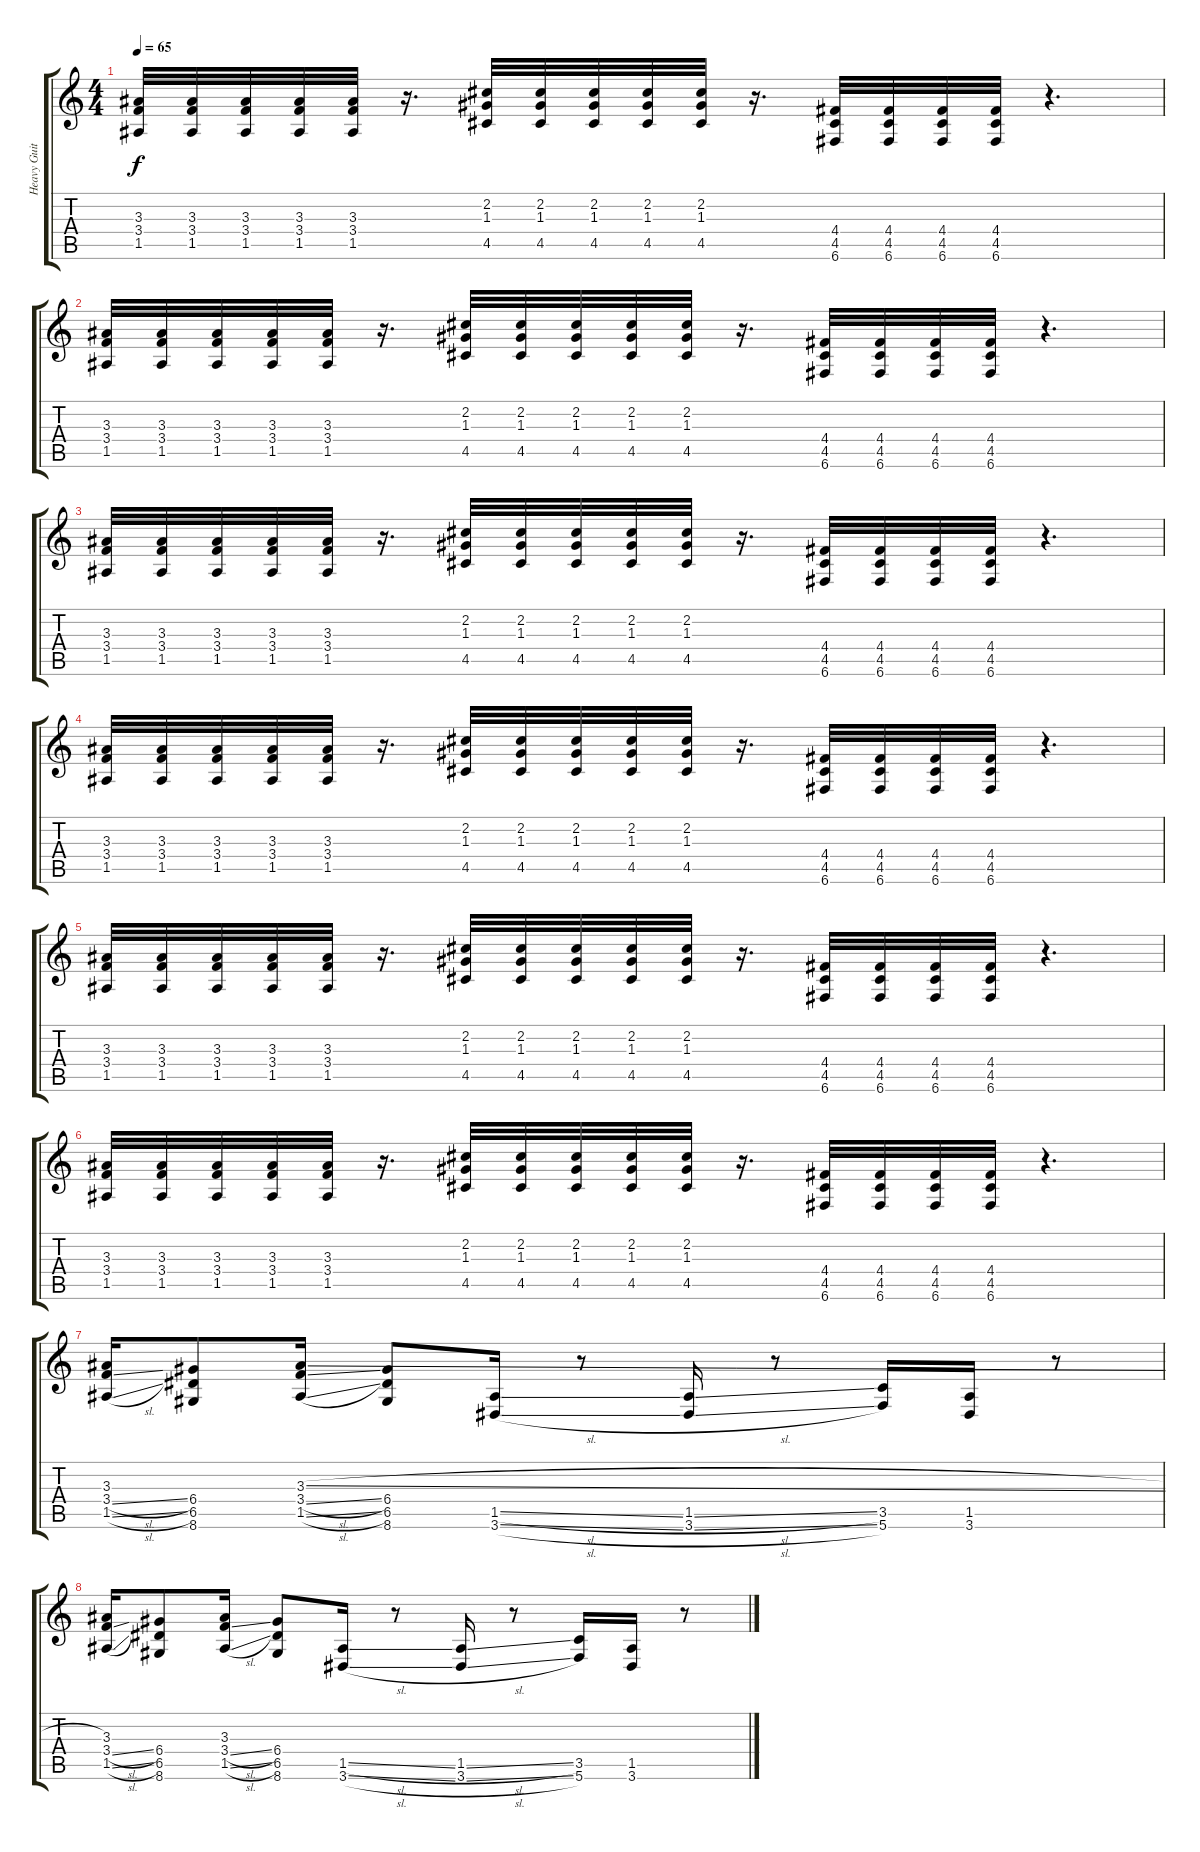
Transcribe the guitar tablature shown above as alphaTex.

\track ("Heavy Guitar" "Heavy Guit") {instrument distortionguitar}
\staff {score tabs}
\tuning (E4 B3 G3 D3 A2 C2) {hide}
\ts (4 4)
\tempo 65
\clef g2
\ks c
(3.3 3.4 1.5).32{dy f} (3.3 3.4 1.5).32 (3.3 3.4 1.5).32 (3.3 3.4 1.5).32 (3.3 3.4 1.5).32 r.16{d} (2.2 1.3 4.5).32 (2.2 1.3 4.5).32 (2.2 1.3 4.5).32 (2.2 1.3 4.5).32 (2.2 1.3 4.5).32 r.16{d} (4.4 4.5 6.6).32 (4.4 4.5 6.6).32 (4.4 4.5 6.6).32 (4.4 4.5 6.6).32 r.4{d} |
(3.3 3.4 1.5).32 (3.3 3.4 1.5).32 (3.3 3.4 1.5).32 (3.3 3.4 1.5).32 (3.3 3.4 1.5).32 r.16{d} (2.2 1.3 4.5).32 (2.2 1.3 4.5).32 (2.2 1.3 4.5).32 (2.2 1.3 4.5).32 (2.2 1.3 4.5).32 r.16{d} (4.4 4.5 6.6).32 (4.4 4.5 6.6).32 (4.4 4.5 6.6).32 (4.4 4.5 6.6).32 r.4{d} |
(3.3 3.4 1.5).32 (3.3 3.4 1.5).32 (3.3 3.4 1.5).32 (3.3 3.4 1.5).32 (3.3 3.4 1.5).32 r.16{d} (2.2 1.3 4.5).32 (2.2 1.3 4.5).32 (2.2 1.3 4.5).32 (2.2 1.3 4.5).32 (2.2 1.3 4.5).32 r.16{d} (4.4 4.5 6.6).32 (4.4 4.5 6.6).32 (4.4 4.5 6.6).32 (4.4 4.5 6.6).32 r.4{d} |
(3.3 3.4 1.5).32 (3.3 3.4 1.5).32 (3.3 3.4 1.5).32 (3.3 3.4 1.5).32 (3.3 3.4 1.5).32 r.16{d} (2.2 1.3 4.5).32 (2.2 1.3 4.5).32 (2.2 1.3 4.5).32 (2.2 1.3 4.5).32 (2.2 1.3 4.5).32 r.16{d} (4.4 4.5 6.6).32 (4.4 4.5 6.6).32 (4.4 4.5 6.6).32 (4.4 4.5 6.6).32 r.4{d} |
(3.3 3.4 1.5).32 (3.3 3.4 1.5).32 (3.3 3.4 1.5).32 (3.3 3.4 1.5).32 (3.3 3.4 1.5).32 r.16{d} (2.2 1.3 4.5).32 (2.2 1.3 4.5).32 (2.2 1.3 4.5).32 (2.2 1.3 4.5).32 (2.2 1.3 4.5).32 r.16{d} (4.4 4.5 6.6).32 (4.4 4.5 6.6).32 (4.4 4.5 6.6).32 (4.4 4.5 6.6).32 r.4{d} |
(3.3 3.4 1.5).32 (3.3 3.4 1.5).32 (3.3 3.4 1.5).32 (3.3 3.4 1.5).32 (3.3 3.4 1.5).32 r.16{d} (2.2 1.3 4.5).32 (2.2 1.3 4.5).32 (2.2 1.3 4.5).32 (2.2 1.3 4.5).32 (2.2 1.3 4.5).32 r.16{d} (4.4 4.5 6.6).32 (4.4 4.5 6.6).32 (4.4 4.5 6.6).32 (4.4 4.5 6.6).32 r.4{d} |
(3.3 3.4{sl} 1.5{sl}).16 (6.4 6.5 8.6).8 (3.3{sl} 3.4{sl} 1.5{sl}).16 (6.4 6.5 8.6).8 (1.5{sl} 3.6{sl}).16 r.8 (1.5{sl} 3.6{sl}).16 r.8 (3.5 5.6).16 (1.5 3.6).16 r.8 |
(3.3 3.4{sl} 1.5{sl}).16 (6.4 6.5 8.6).8 (3.3{sl} 3.4{sl} 1.5{sl}).16 (6.4 6.5 8.6).8 (1.5{sl} 3.6{sl}).16 r.8 (1.5{sl} 3.6{sl}).16 r.8 (3.5 5.6).16 (1.5 3.6).16 r.8
